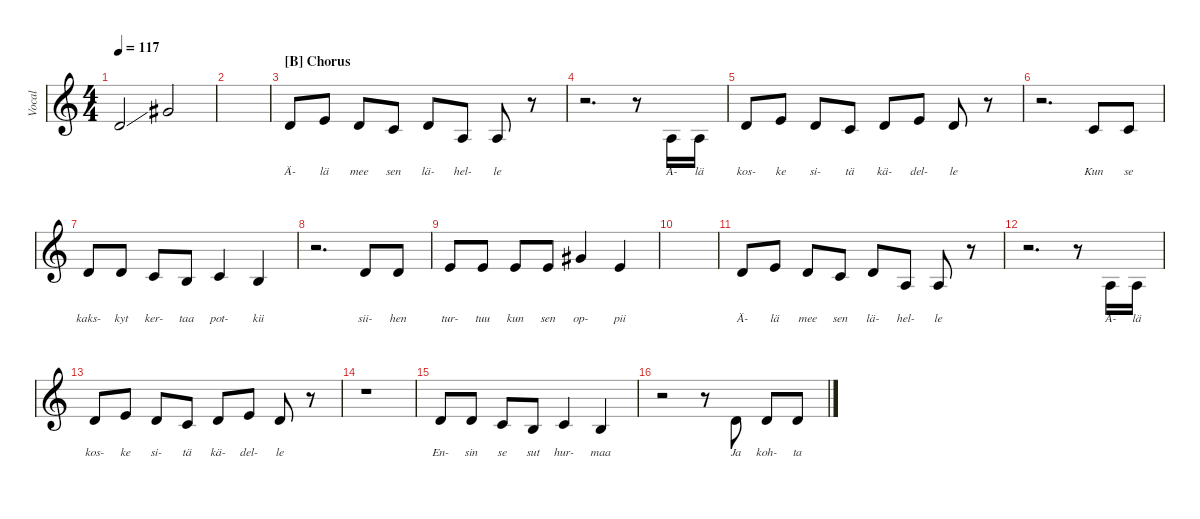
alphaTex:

\defaultSystemsLayout 4
\hideDynamics
\bracketExtendMode nobrackets
\track ("Vocal" "Vocal") {instrument lead6voice}
\staff {score}
\tuning (E4 B3 G3 D3 A2 E2)
\ts (4 4)
\scale
0.060232
\tempo 117
\accidentals auto
\clef g2
\ottava regular
\simile none
\ks c
3.2{ss t}.2{dy mf beam Up} 9.2{acc #}.2{beam Up} |
\scale
0.0633667 |
\section ("B" "Chorus")
\scale
0.20293 3.2.8{lyrics (0 "Ä-") lyrics (1 "") lyrics (2 "") lyrics (3 "") lyrics (4 "") beam Up} 0.1.8{lyrics (0 "lä") lyrics (1 "") lyrics (2 "") lyrics (3 "") lyrics (4 "") beam Up} 3.2.8{lyrics (0 "mee") lyrics (1 "") lyrics (2 "") lyrics (3 "") lyrics (4 "") beam Up} 1.2.8{lyrics (0 "sen") lyrics (1 "") lyrics (2 "") lyrics (3 "") lyrics (4 "") beam Up} 3.2.8{lyrics (0 "lä-") lyrics (1 "") lyrics (2 "") lyrics (3 "") lyrics (4 "") beam Up} 2.3.8{lyrics (0 "hel-") lyrics (1 "") lyrics (2 "") lyrics (3 "") lyrics (4 "") beam Up} 2.3.8{lyrics (0 "le") lyrics (1 "") lyrics (2 "") lyrics (3 "") lyrics (4 "") beam Up} r.8{beam Down} |
\scale
0.0861317 r.2{d beam Down} r.8{beam Down} 2.3.16{lyrics (0 "Ä-") lyrics (1 "") lyrics (2 "") lyrics (3 "") lyrics (4 "") beam Up} 2.3.16{lyrics (0 "lä") lyrics (1 "") lyrics (2 "") lyrics (3 "") lyrics (4 "") beam Up} |
\scale
0.165239 3.2.8{lyrics (0 "kos-") lyrics (1 "") lyrics (2 "") lyrics (3 "") lyrics (4 "") beam Up} 0.1.8{lyrics (0 "ke") lyrics (1 "") lyrics (2 "") lyrics (3 "") lyrics (4 "") beam Up} 3.2.8{lyrics (0 "si-") lyrics (1 "") lyrics (2 "") lyrics (3 "") lyrics (4 "") beam Up} 1.2.8{lyrics (0 "tä") lyrics (1 "") lyrics (2 "") lyrics (3 "") lyrics (4 "") beam Up} 3.2.8{lyrics (0 "kä-") lyrics (1 "") lyrics (2 "") lyrics (3 "") lyrics (4 "") beam Up} 0.1.8{lyrics (0 "del-") lyrics (1 "") lyrics (2 "") lyrics (3 "") lyrics (4 "") beam Up} 3.2.8{lyrics (0 "le") lyrics (1 "") lyrics (2 "") lyrics (3 "") lyrics (4 "") beam Up} r.8{beam Down} |
\scale
0.0789902 r.2{d beam Down} 1.2.8{lyrics (0 "Kun") lyrics (1 "") lyrics (2 "") lyrics (3 "") lyrics (4 "") beam Up} 1.2.8{lyrics (0 "se") lyrics (1 "") lyrics (2 "") lyrics (3 "") lyrics (4 "") beam Up} |
\scale
0.164629 3.2.8{lyrics (0 "kaks-") lyrics (1 "") lyrics (2 "") lyrics (3 "") lyrics (4 "") beam Up} 3.2.8{lyrics (0 "kyt") lyrics (1 "") lyrics (2 "") lyrics (3 "") lyrics (4 "") beam Up} 1.2.8{lyrics (0 "ker-") lyrics (1 "") lyrics (2 "") lyrics (3 "") lyrics (4 "") beam Up} 0.2.8{lyrics (0 "taa") lyrics (1 "") lyrics (2 "") lyrics (3 "") lyrics (4 "") beam Up} 1.2.4{lyrics (0 "pot-") lyrics (1 "") lyrics (2 "") lyrics (3 "") lyrics (4 "") beam Up} 0.2.4{lyrics (0 "kii") lyrics (1 "") lyrics (2 "") lyrics (3 "") lyrics (4 "") beam Up} |
\scale
0.0801399 r.2{d beam Down} 3.2.8{lyrics (0 "sii-") lyrics (1 "") lyrics (2 "") lyrics (3 "") lyrics (4 "") beam Up} 3.2.8{lyrics (0 "hen") lyrics (1 "") lyrics (2 "") lyrics (3 "") lyrics (4 "") beam Up} |
\scale
0.162187 0.1.8{lyrics (0 "tur-") lyrics (1 "") lyrics (2 "") lyrics (3 "") lyrics (4 "") beam Up} 0.1.8{lyrics (0 "tuu") lyrics (1 "") lyrics (2 "") lyrics (3 "") lyrics (4 "") beam Up} 0.1.8{lyrics (0 "kun") lyrics (1 "") lyrics (2 "") lyrics (3 "") lyrics (4 "") beam Up} 0.1.8{lyrics (0 "sen") lyrics (1 "") lyrics (2 "") lyrics (3 "") lyrics (4 "") beam Up} 4.1{acc #}.4{lyrics (0 "op-") lyrics (1 "") lyrics (2 "") lyrics (3 "") lyrics (4 "") beam Up} 0.1.4{lyrics (0 "pii") lyrics (1 "") lyrics (2 "") lyrics (3 "") lyrics (4 "") beam Up} |
\scale
0.0597531 |
\scale
0.202931 3.2.8{lyrics (0 "Ä-") lyrics (1 "") lyrics (2 "") lyrics (3 "") lyrics (4 "") beam Up} 0.1.8{lyrics (0 "lä") lyrics (1 "") lyrics (2 "") lyrics (3 "") lyrics (4 "") beam Up} 3.2.8{lyrics (0 "mee") lyrics (1 "") lyrics (2 "") lyrics (3 "") lyrics (4 "") beam Up} 1.2.8{lyrics (0 "sen") lyrics (1 "") lyrics (2 "") lyrics (3 "") lyrics (4 "") beam Up} 3.2.8{lyrics (0 "lä-") lyrics (1 "") lyrics (2 "") lyrics (3 "") lyrics (4 "") beam Up} 2.3.8{lyrics (0 "hel-") lyrics (1 "") lyrics (2 "") lyrics (3 "") lyrics (4 "") beam Up} 2.3.8{lyrics (0 "le") lyrics (1 "") lyrics (2 "") lyrics (3 "") lyrics (4 "") beam Up} r.8{beam Down} |
\scale
0.0861318 r.2{d beam Down} r.8{beam Down} 2.3.16{lyrics (0 "Ä-") lyrics (1 "") lyrics (2 "") lyrics (3 "") lyrics (4 "") beam Up} 2.3.16{lyrics (0 "lä") lyrics (1 "") lyrics (2 "") lyrics (3 "") lyrics (4 "") beam Up} |
\scale
0.165239 3.2.8{lyrics (0 "kos-") lyrics (1 "") lyrics (2 "") lyrics (3 "") lyrics (4 "") beam Up} 0.1.8{lyrics (0 "ke") lyrics (1 "") lyrics (2 "") lyrics (3 "") lyrics (4 "") beam Up} 3.2.8{lyrics (0 "si-") lyrics (1 "") lyrics (2 "") lyrics (3 "") lyrics (4 "") beam Up} 1.2.8{lyrics (0 "tä") lyrics (1 "") lyrics (2 "") lyrics (3 "") lyrics (4 "") beam Up} 3.2.8{lyrics (0 "kä-") lyrics (1 "") lyrics (2 "") lyrics (3 "") lyrics (4 "") beam Up} 0.1.8{lyrics (0 "del-") lyrics (1 "") lyrics (2 "") lyrics (3 "") lyrics (4 "") beam Up} 3.2.8{lyrics (0 "le") lyrics (1 "") lyrics (2 "") lyrics (3 "") lyrics (4 "") beam Up} r.8{beam Down} |
\scale
0.0581935 r.1{beam Down} |
\scale
0.159337 3.2.8{lyrics (0 "En-") lyrics (1 "") lyrics (2 "") lyrics (3 "") lyrics (4 "") beam Up} 3.2.8{lyrics (0 "sin") lyrics (1 "") lyrics (2 "") lyrics (3 "") lyrics (4 "") beam Up} 1.2.8{lyrics (0 "se") lyrics (1 "") lyrics (2 "") lyrics (3 "") lyrics (4 "") beam Up} 0.2.8{lyrics (0 "sut") lyrics (1 "") lyrics (2 "") lyrics (3 "") lyrics (4 "") beam Up} 1.2.4{lyrics (0 "hur-") lyrics (1 "") lyrics (2 "") lyrics (3 "") lyrics (4 "") beam Up} 0.2.4{lyrics (0 "maa") lyrics (1 "") lyrics (2 "") lyrics (3 "") lyrics (4 "") beam Up} |
\scale
0.106228 r.2{beam Down} r.8{beam Down} 3.2.8{lyrics (0 "Ja") lyrics (1 "") lyrics (2 "") lyrics (3 "") lyrics (4 "") beam Up} 3.2.8{lyrics (0 "koh-") lyrics (1 "") lyrics (2 "") lyrics (3 "") lyrics (4 "") beam Up} 3.2.8{lyrics (0 "ta") lyrics (1 "") lyrics (2 "") lyrics (3 "") lyrics (4 "") beam Up}
